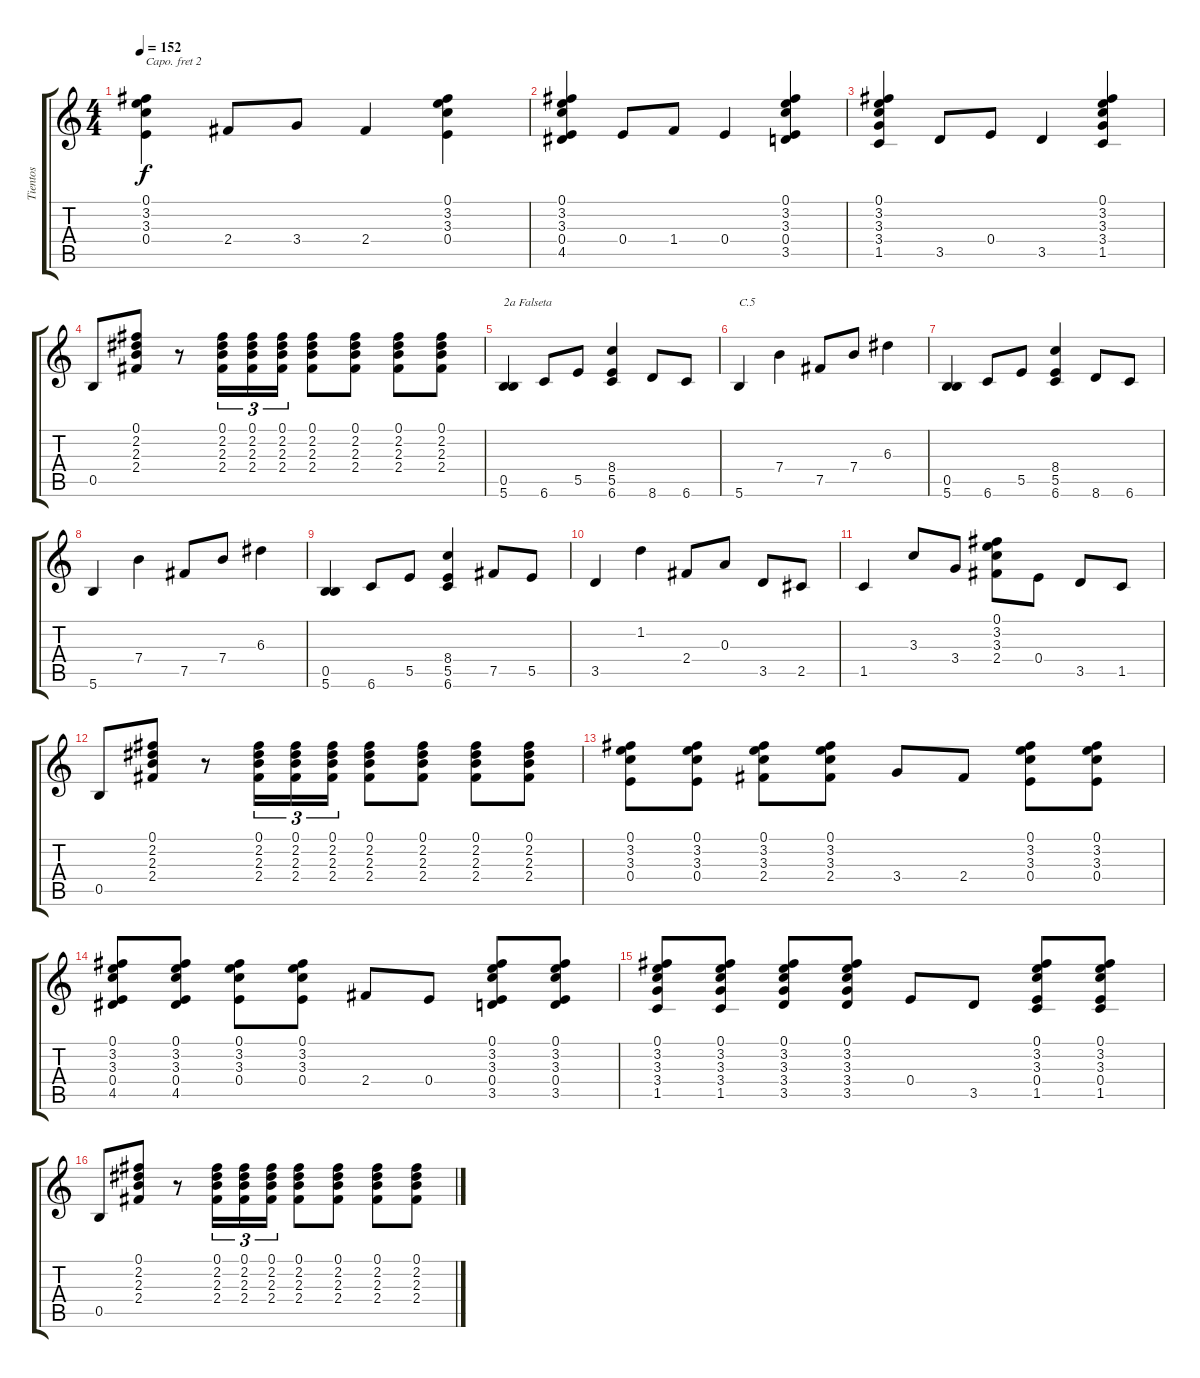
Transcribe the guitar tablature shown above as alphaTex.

\track ("Tientos" "Tientos") {instrument acousticguitarnylon}
\staff {score tabs}
\capo 2
\tuning (E4 B3 G3 D3 A2 E2) {hide}
\ts (4 4)
\tempo 152
\clef g2
\ks c
(0.1 3.2 3.3 0.4).4{dy f} 2.4.8 3.4.8 2.4.4 (0.1 3.2 3.3 0.4).4 |
(0.1 3.2 3.3 0.4 4.5).4 0.4.8 1.4.8 0.4.4 (0.1 3.2 3.3 0.4 3.5).4 |
(0.1 3.2 3.3 3.4 1.5).4 3.5.8 0.4.8 3.5.4 (0.1 3.2 3.3 3.4 1.5).4 |
0.5.8 (0.1 2.2 2.3 2.4).8 r.8 (0.1 2.2 2.3 2.4).16{tu (3 2)} (0.1 2.2 2.3 2.4).16{tu (3 2)} (0.1 2.2 2.3 2.4).16{tu (3 2)} (0.1 2.2 2.3 2.4).8 (0.1 2.2 2.3 2.4).8 (0.1 2.2 2.3 2.4).8 (0.1 2.2 2.3 2.4).8 |
(0.5 5.6).4{txt "2a Falseta"} 6.6.8 5.5.8 (8.4 5.5 6.6).4 8.6.8 6.6.8 |
5.6.4{txt "C.5"} 7.4.4 7.5.8 7.4.8 6.3.4 |
(0.5 5.6).4 6.6.8 5.5.8 (8.4 5.5 6.6).4 8.6.8 6.6.8 |
5.6.4 7.4.4 7.5.8 7.4.8 6.3.4 |
(0.5 5.6).4 6.6.8 5.5.8 (8.4 5.5 6.6).4 7.5.8 5.5.8 |
3.5.4 1.2.4 2.4.8 0.3.8 3.5.8 2.5.8 |
1.5.4 3.3.8 3.4.8 (0.1 3.2 3.3 2.4).8 0.4.8 3.5.8 1.5.8 |
0.5.8 (0.1 2.2 2.3 2.4).8 r.8 (0.1 2.2 2.3 2.4).16{tu (3 2)} (0.1 2.2 2.3 2.4).16{tu (3 2)} (0.1 2.2 2.3 2.4).16{tu (3 2)} (0.1 2.2 2.3 2.4).8 (0.1 2.2 2.3 2.4).8 (0.1 2.2 2.3 2.4).8 (0.1 2.2 2.3 2.4).8 |
(0.1 3.2 3.3 0.4).8 (0.1 3.2 3.3 0.4).8 (0.1 3.2 3.3 2.4).8 (0.1 3.2 3.3 2.4).8 3.4.8 2.4.8 (0.1 3.2 3.3 0.4).8 (0.1 3.2 3.3 0.4).8 |
(0.1 3.2 3.3 0.4 4.5).8 (0.1 3.2 3.3 0.4 4.5).8 (0.1 3.2 3.3 0.4).8 (0.1 3.2 3.3 0.4).8 2.4.8 0.4.8 (0.1 3.2 3.3 0.4 3.5).8 (0.1 3.2 3.3 0.4 3.5).8 |
(0.1 3.2 3.3 3.4 1.5).8 (0.1 3.2 3.3 3.4 1.5).8 (0.1 3.2 3.3 3.4 3.5).8 (0.1 3.2 3.3 3.4 3.5).8 0.4.8 3.5.8 (0.1 3.2 3.3 0.4 1.5).8 (0.1 3.2 3.3 0.4 1.5).8 |
0.5.8 (0.1 2.2 2.3 2.4).8 r.8 (0.1 2.2 2.3 2.4).16{tu (3 2)} (0.1 2.2 2.3 2.4).16{tu (3 2)} (0.1 2.2 2.3 2.4).16{tu (3 2)} (0.1 2.2 2.3 2.4).8 (0.1 2.2 2.3 2.4).8 (0.1 2.2 2.3 2.4).8 (0.1 2.2 2.3 2.4).8
